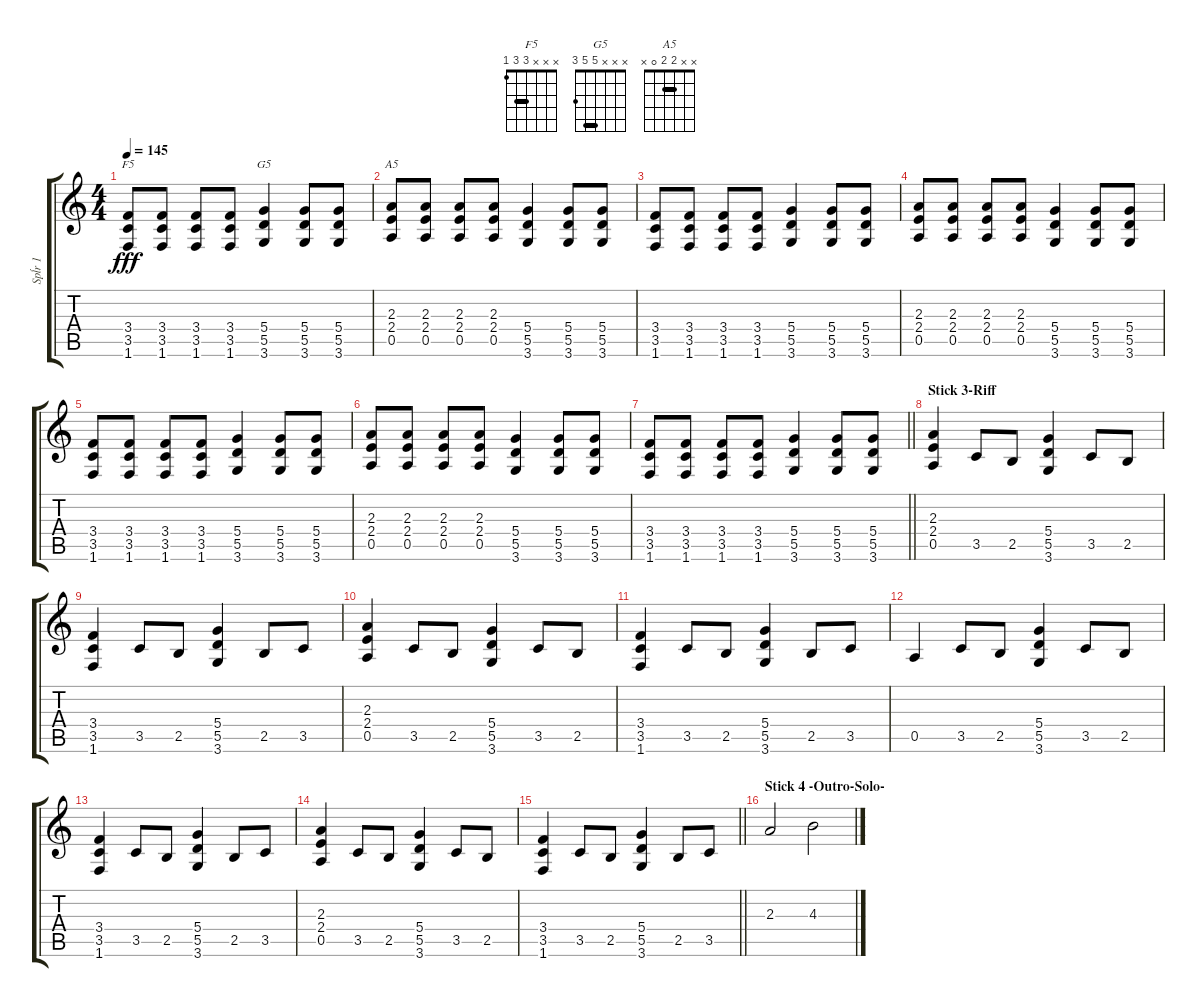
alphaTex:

\track ("Spĺr 1" "Spĺr 1") {instrument overdrivenguitar}
\staff {score tabs}
\tuning (E4 B3 G3 D3 A2 E2) {hide}
\chord ("F5" x x x 3 3 1) {barre 3}
\chord ("G5" x x x 5 5 3) {barre 5}
\chord ("A5" x x 2 2 0 x) {barre 2}
\ts (4 4)
\tempo 145
\clef g2
\ks c
(3.4 3.5 1.6).8{ch "F5" dy fff} (3.4 3.5 1.6).8 (3.4 3.5 1.6).8 (3.4 3.5 1.6).8 (5.4 5.5 3.6).4{ch "G5"} (5.4 5.5 3.6).8 (5.4 5.5 3.6).8 |
(2.3 2.4 0.5).8{ch "A5"} (2.3 2.4 0.5).8 (2.3 2.4 0.5).8 (2.3 2.4 0.5).8 (5.4 5.5 3.6).4 (5.4 5.5 3.6).8 (5.4 5.5 3.6).8 |
(3.4 3.5 1.6).8 (3.4 3.5 1.6).8 (3.4 3.5 1.6).8 (3.4 3.5 1.6).8 (5.4 5.5 3.6).4 (5.4 5.5 3.6).8 (5.4 5.5 3.6).8 |
(2.3 2.4 0.5).8 (2.3 2.4 0.5).8 (2.3 2.4 0.5).8 (2.3 2.4 0.5).8 (5.4 5.5 3.6).4 (5.4 5.5 3.6).8 (5.4 5.5 3.6).8 |
(3.4 3.5 1.6).8 (3.4 3.5 1.6).8 (3.4 3.5 1.6).8 (3.4 3.5 1.6).8 (5.4 5.5 3.6).4 (5.4 5.5 3.6).8 (5.4 5.5 3.6).8 |
(2.3 2.4 0.5).8 (2.3 2.4 0.5).8 (2.3 2.4 0.5).8 (2.3 2.4 0.5).8 (5.4 5.5 3.6).4 (5.4 5.5 3.6).8 (5.4 5.5 3.6).8 |
\barLineRight lightlight
(3.4 3.5 1.6).8 (3.4 3.5 1.6).8 (3.4 3.5 1.6).8 (3.4 3.5 1.6).8 (5.4 5.5 3.6).4 (5.4 5.5 3.6).8 (5.4 5.5 3.6).8 |
\section ("" "Stick 3-Riff")
(2.3 2.4 0.5).4 3.5.8 2.5.8 (5.4 5.5 3.6).4 3.5.8 2.5.8 |
(3.4 3.5 1.6).4 3.5.8 2.5.8 (5.4 5.5 3.6).4 2.5.8 3.5.8 |
(2.3 2.4 0.5).4 3.5.8 2.5.8 (5.4 5.5 3.6).4 3.5.8 2.5.8 |
(3.4 3.5 1.6).4 3.5.8 2.5.8 (5.4 5.5 3.6).4 2.5.8 3.5.8 |
0.5.4 3.5.8 2.5.8 (5.4 5.5 3.6).4 3.5.8 2.5.8 |
(3.4 3.5 1.6).4 3.5.8 2.5.8 (5.4 5.5 3.6).4 2.5.8 3.5.8 |
(2.3 2.4 0.5).4 3.5.8 2.5.8 (5.4 5.5 3.6).4 3.5.8 2.5.8 |
\barLineRight lightlight
(3.4 3.5 1.6).4 3.5.8 2.5.8 (5.4 5.5 3.6).4 2.5.8 3.5.8 |
\section ("" "Stick 4 -Outro-Solo-")
2.3.2 4.3.2
